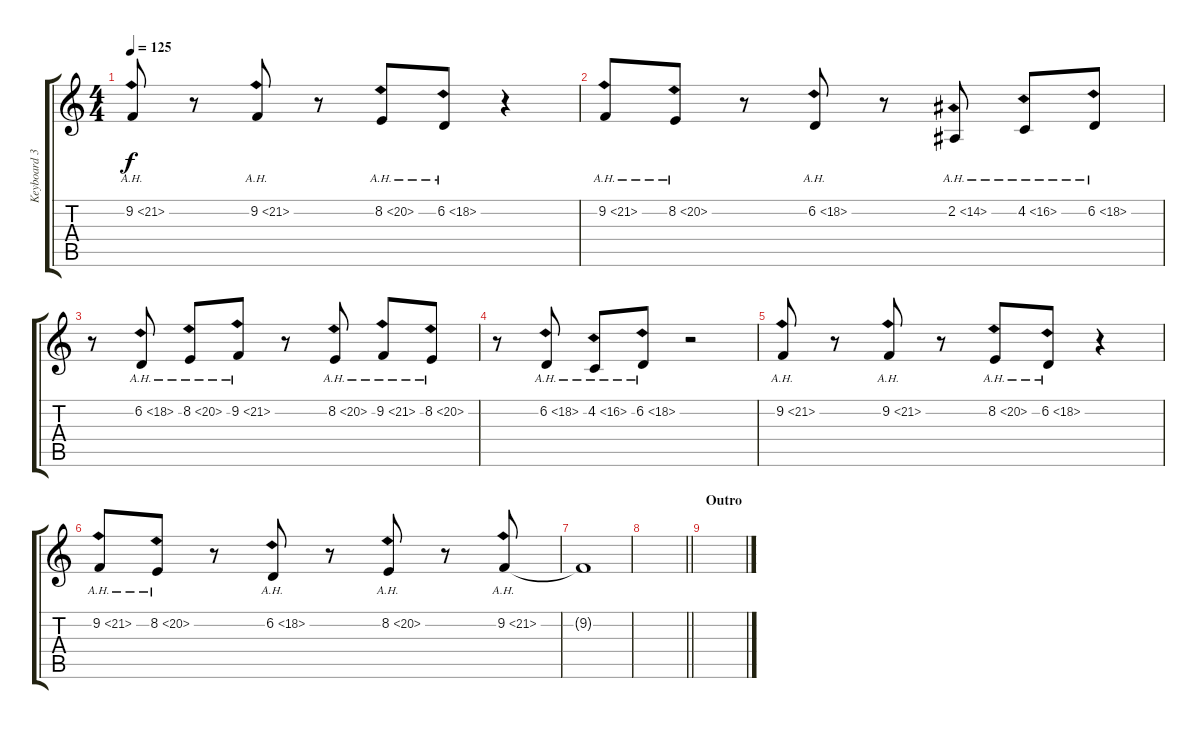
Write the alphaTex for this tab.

\track ("Keyboard 3" "Keyboard 3") {instrument fx7echoes}
\staff {score tabs}
\tuning (Db4 Ab3 E3 B2 Gb2 B1) {hide}
\ts (4 4)
\tempo 125
\clef g2
\ks c
9.2{ah 12}.8{dy f} r.8 9.2{ah 12}.8 r.8 8.2{ah 12}.8 6.2{ah 12}.8 r.4 |
9.2{ah 12}.8 8.2{ah 12}.8 r.8 6.2{ah 12}.8 r.8 2.2{ah 12}.8 4.2{ah 12}.8 6.2{ah 12}.8 |
r.8 6.2{ah 12}.8 8.2{ah 12}.8 9.2{ah 12}.8 r.8 8.2{ah 12}.8 9.2{ah 12}.8 8.2{ah 12}.8 |
r.8 6.2{ah 12}.8 4.2{ah 12}.8 6.2{ah 12}.8 r.2 |
9.2{ah 12}.8 r.8 9.2{ah 12}.8 r.8 8.2{ah 12}.8 6.2{ah 12}.8 r.4 |
9.2{ah 12}.8 8.2{ah 12}.8 r.8 6.2{ah 12}.8 r.8 8.2{ah 12}.8 r.8 9.2{ah 12}.8 |
9.2{t}.1 |
\barLineRight lightlight
|
\section ("" "Outro")
